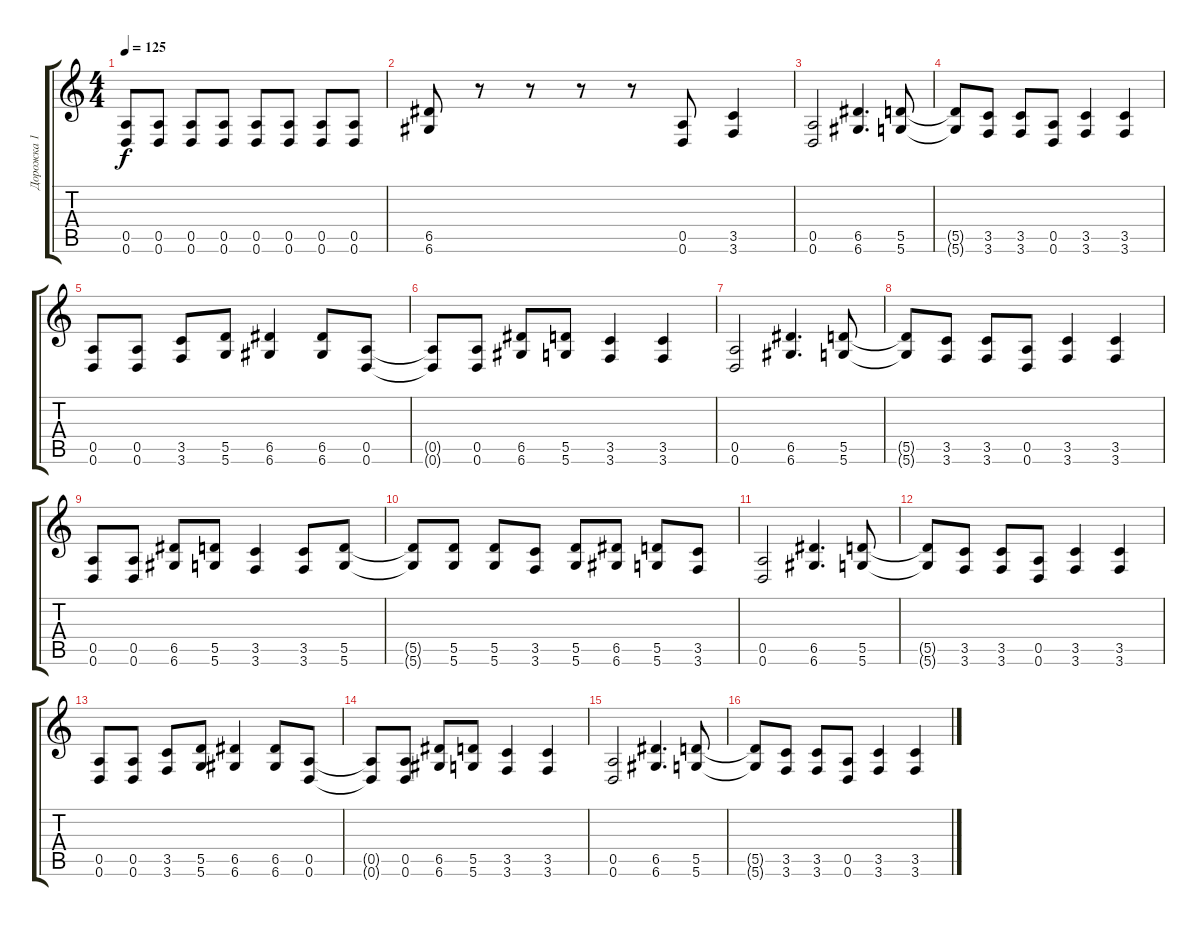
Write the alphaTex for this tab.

\track ("Дорожка 1" "Дорожка 1") {instrument distortionguitar}
\staff {score tabs}
\tuning (E4 B3 G3 D3 A2 D2) {hide}
\ts (4 4)
\tempo 125
\clef g2
\ks c
(0.5 0.6).8{dy f} (0.5 0.6).8 (0.5 0.6).8 (0.5 0.6).8 (0.5 0.6).8 (0.5 0.6).8 (0.5 0.6).8 (0.5 0.6).8 |
(6.5 6.6).8 r.8 r.8 r.8 r.8 (0.5 0.6).8 (3.5 3.6).4 |
(0.5 0.6).2 (6.5 6.6).4{d} (5.5 5.6).8 |
(5.5{t} 5.6{t}).8 (3.5 3.6).8 (3.5 3.6).8 (0.5 0.6).8 (3.5 3.6).4 (3.5 3.6).4 |
(0.5 0.6).8 (0.5 0.6).8 (3.5 3.6).8 (5.5 5.6).8 (6.5 6.6).4 (6.5 6.6).8 (0.5 0.6).8 |
(0.5{t} 0.6{t}).8 (0.5 0.6).8 (6.5 6.6).8 (5.5 5.6).8 (3.5 3.6).4 (3.5 3.6).4 |
(0.5 0.6).2 (6.5 6.6).4{d} (5.5 5.6).8 |
(5.5{t} 5.6{t}).8 (3.5 3.6).8 (3.5 3.6).8 (0.5 0.6).8 (3.5 3.6).4 (3.5 3.6).4 |
(0.5 0.6).8 (0.5 0.6).8 (6.5 6.6).8 (5.5 5.6).8 (3.5 3.6).4 (3.5 3.6).8 (5.5 5.6).8 |
(5.5{t} 5.6{t}).8 (5.5 5.6).8 (5.5 5.6).8 (3.5 3.6).8 (5.5 5.6).8 (6.5 6.6).8 (5.5 5.6).8 (3.5 3.6).8 |
(0.5 0.6).2 (6.5 6.6).4{d} (5.5 5.6).8 |
(5.5{t} 5.6{t}).8 (3.5 3.6).8 (3.5 3.6).8 (0.5 0.6).8 (3.5 3.6).4 (3.5 3.6).4 |
(0.5 0.6).8 (0.5 0.6).8 (3.5 3.6).8 (5.5 5.6).8 (6.5 6.6).4 (6.5 6.6).8 (0.5 0.6).8 |
(0.5{t} 0.6{t}).8 (0.5 0.6).8 (6.5 6.6).8 (5.5 5.6).8 (3.5 3.6).4 (3.5 3.6).4 |
(0.5 0.6).2 (6.5 6.6).4{d} (5.5 5.6).8 |
(5.5{t} 5.6{t}).8 (3.5 3.6).8 (3.5 3.6).8 (0.5 0.6).8 (3.5 3.6).4 (3.5 3.6).4
